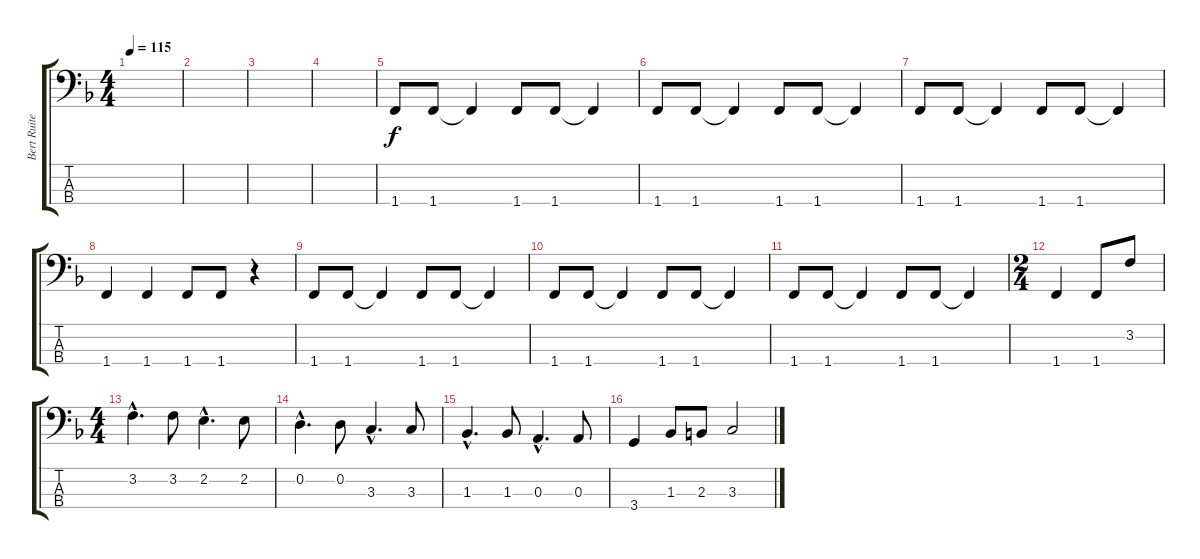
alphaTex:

\track ("Bert Ruiter" "Bert Ruite") {instrument electricbassfinger}
\staff {score tabs}
\tuning (G2 D2 A1 E1) {hide}
\ts (4 4)
\tempo 115
\clef f4
\ks f
|
|
|
|
1.4.8 1.4.8 1.4{t}.4 1.4.8 1.4.8 1.4{t}.4 |
1.4.8 1.4.8 1.4{t}.4 1.4.8 1.4.8 1.4{t}.4 |
1.4.8 1.4.8 1.4{t}.4 1.4.8 1.4.8 1.4{t}.4 |
1.4.4 1.4.4 1.4.8 1.4.8 r.4 |
1.4.8 1.4.8 1.4{t}.4 1.4.8 1.4.8 1.4{t}.4 |
1.4.8 1.4.8 1.4{t}.4 1.4.8 1.4.8 1.4{t}.4 |
1.4.8 1.4.8 1.4{t}.4 1.4.8 1.4.8 1.4{t}.4 |
\ts (2 4)
1.4.4 1.4.8 3.2.8 |
\ts (4 4)
3.2{hac}.4{d} 3.2.8 2.2{hac}.4{d} 2.2.8 |
0.2{hac}.4{d} 0.2.8 3.3{hac}.4{d} 3.3.8 |
1.3{hac}.4{d} 1.3.8 0.3{hac}.4{d} 0.3.8 |
3.4.4 1.3.8 2.3.8 3.3.2
